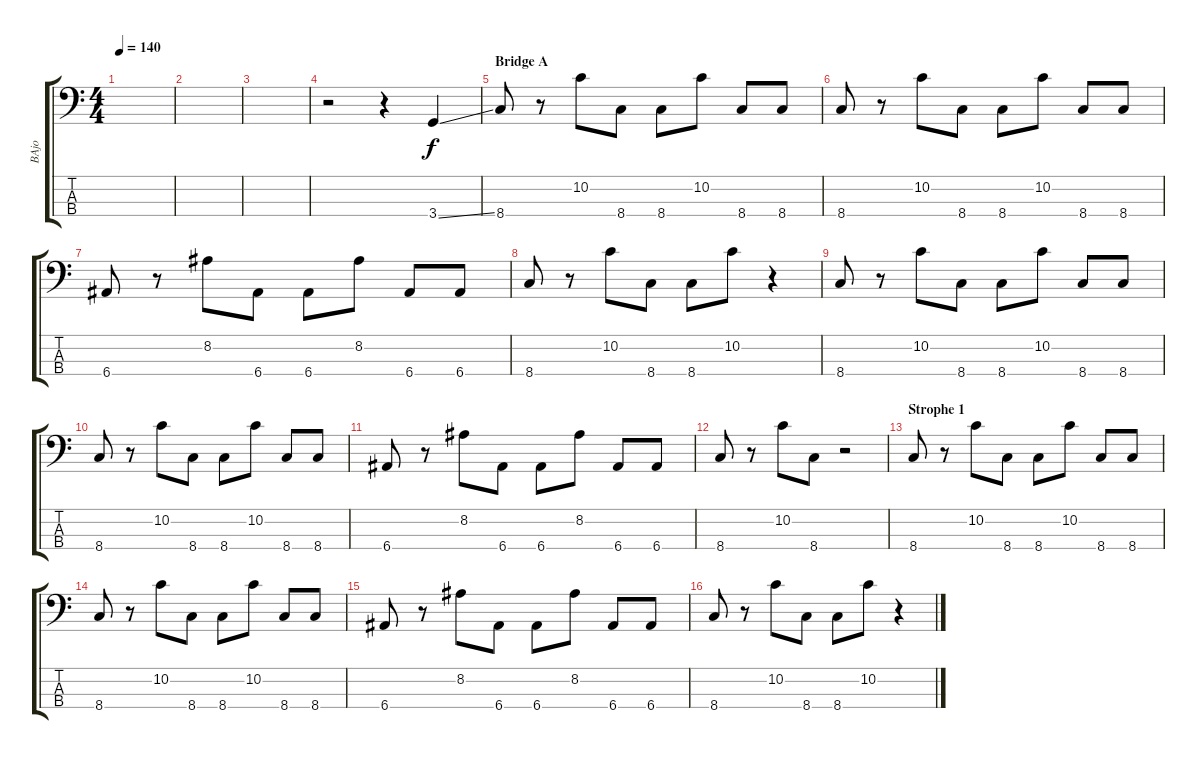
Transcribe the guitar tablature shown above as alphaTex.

\track ("BAjo" "BAjo") {instrument electricbasspick}
\staff {score tabs}
\tuning (G2 D2 A1 E1) {hide}
\ts (4 4)
\tempo 140
\clef f4
\ks c
|
|
|
r.2 r.4 3.4{ss}.4 |
\section ("" "Bridge A")
8.4.8 r.8 10.2.8 8.4.8 8.4.8 10.2.8 8.4.8 8.4.8 |
8.4.8 r.8 10.2.8 8.4.8 8.4.8 10.2.8 8.4.8 8.4.8 |
6.4.8 r.8 8.2.8 6.4.8 6.4.8 8.2.8 6.4.8 6.4.8 |
8.4.8 r.8 10.2.8 8.4.8 8.4.8 10.2.8 r.4 |
8.4.8 r.8 10.2.8 8.4.8 8.4.8 10.2.8 8.4.8 8.4.8 |
8.4.8 r.8 10.2.8 8.4.8 8.4.8 10.2.8 8.4.8 8.4.8 |
6.4.8 r.8 8.2.8 6.4.8 6.4.8 8.2.8 6.4.8 6.4.8 |
8.4.8 r.8 10.2.8 8.4.8 r.2 |
\section ("" "Strophe 1")
8.4.8 r.8 10.2.8 8.4.8 8.4.8 10.2.8 8.4.8 8.4.8 |
8.4.8 r.8 10.2.8 8.4.8 8.4.8 10.2.8 8.4.8 8.4.8 |
6.4.8 r.8 8.2.8 6.4.8 6.4.8 8.2.8 6.4.8 6.4.8 |
8.4.8 r.8 10.2.8 8.4.8 8.4.8 10.2.8 r.4
